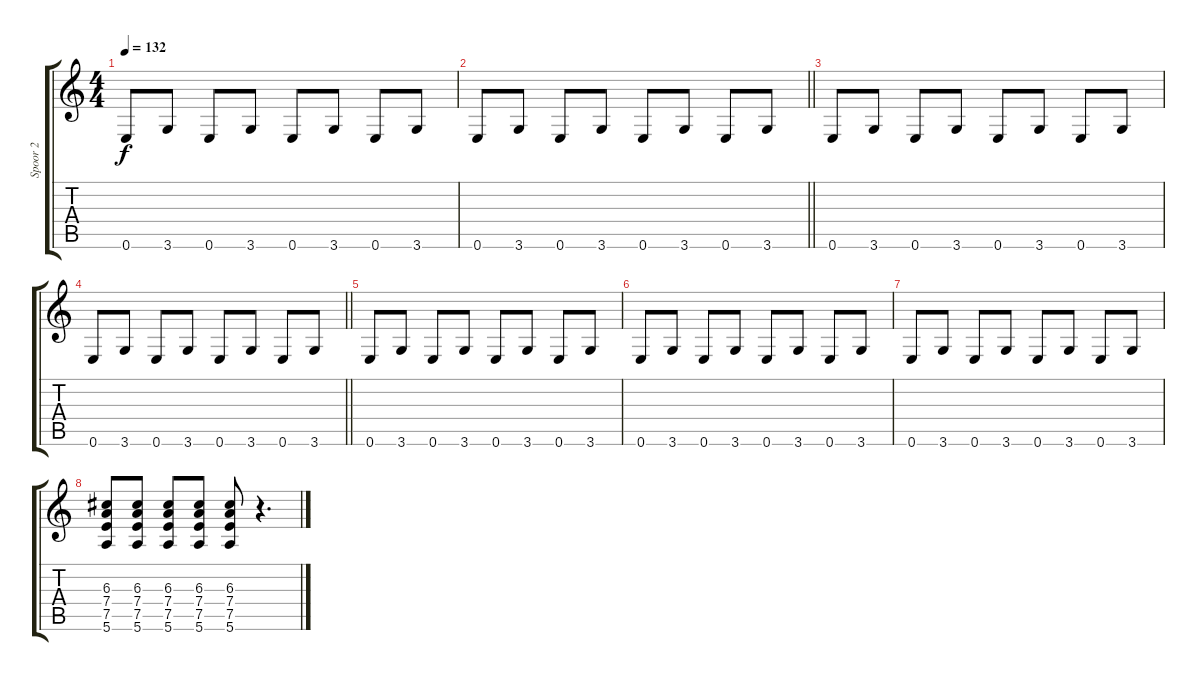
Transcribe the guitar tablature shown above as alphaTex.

\track ("Spoor 2" "Spoor 2") {instrument overdrivenguitar}
\staff {score tabs}
\tuning (E4 B3 G3 D3 A2 E2) {hide}
\ts (4 4)
\tempo 132
\clef g2
\ks c
0.6.8{dy f} 3.6.8 0.6.8 3.6.8 0.6.8 3.6.8 0.6.8 3.6.8 |
\barLineRight lightlight
0.6.8 3.6.8 0.6.8 3.6.8 0.6.8 3.6.8 0.6.8 3.6.8 |
0.6.8 3.6.8 0.6.8 3.6.8 0.6.8 3.6.8 0.6.8 3.6.8 |
\barLineRight lightlight
0.6.8 3.6.8 0.6.8 3.6.8 0.6.8 3.6.8 0.6.8 3.6.8 |
0.6.8 3.6.8 0.6.8 3.6.8 0.6.8 3.6.8 0.6.8 3.6.8 |
0.6.8 3.6.8 0.6.8 3.6.8 0.6.8 3.6.8 0.6.8 3.6.8 |
0.6.8 3.6.8 0.6.8 3.6.8 0.6.8 3.6.8 0.6.8 3.6.8 |
(6.3 7.4 7.5 5.6).8 (6.3 7.4 7.5 5.6).8 (6.3 7.4 7.5 5.6).8 (6.3 7.4 7.5 5.6).8 (6.3 7.4 7.5 5.6).8 r.4{d}
